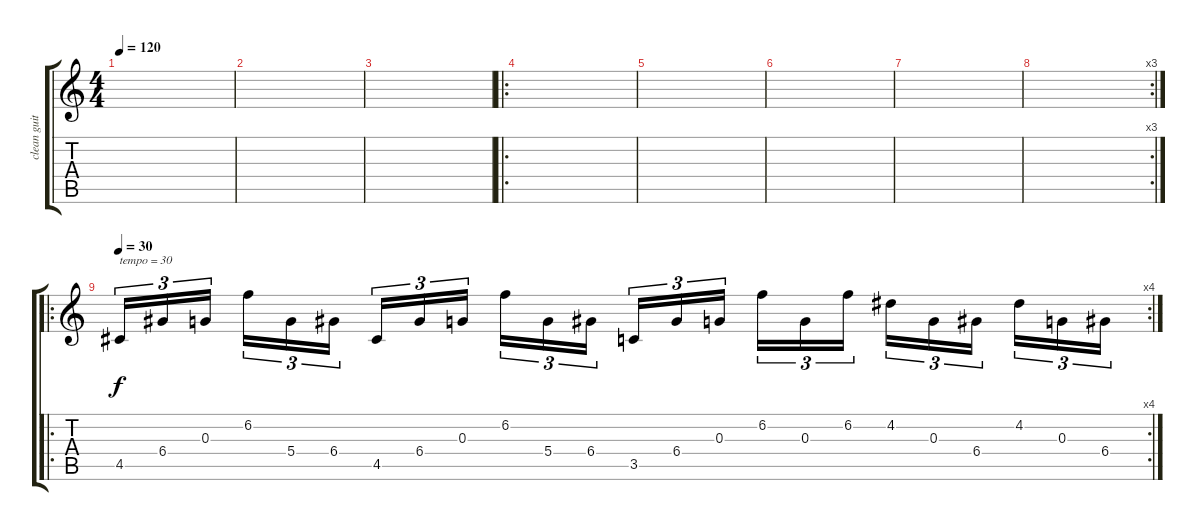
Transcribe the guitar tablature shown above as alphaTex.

\track ("clean guitar" "clean guit") {instrument acousticguitarnylon}
\staff {score tabs}
\tuning (E4 B3 G3 D3 A2 E2) {hide}
\ts (4 4)
\tempo 120
\clef g2
\ks c
|
|
|
\ro
|
|
|
|
\rc 3
|
\ro
\rc 4
\tempo 30
4.5.16{tu (3 2) txt "tempo = 30"} 6.4.16{tu (3 2)} 0.3.16{tu (3 2)} 6.2.16{tu (3 2)} 5.4.16{tu (3 2)} 6.4.16{tu (3 2)} 4.5.16{tu (3 2)} 6.4.16{tu (3 2)} 0.3.16{tu (3 2)} 6.2.16{tu (3 2)} 5.4.16{tu (3 2)} 6.4.16{tu (3 2)} 3.5.16{tu (3 2)} 6.4.16{tu (3 2)} 0.3.16{tu (3 2)} 6.2.16{tu (3 2)} 0.3.16{tu (3 2)} 6.2.16{tu (3 2)} 4.2.16{tu (3 2)} 0.3.16{tu (3 2)} 6.4.16{tu (3 2)} 4.2.16{tu (3 2)} 0.3.16{tu (3 2)} 6.4.16{tu (3 2)}
